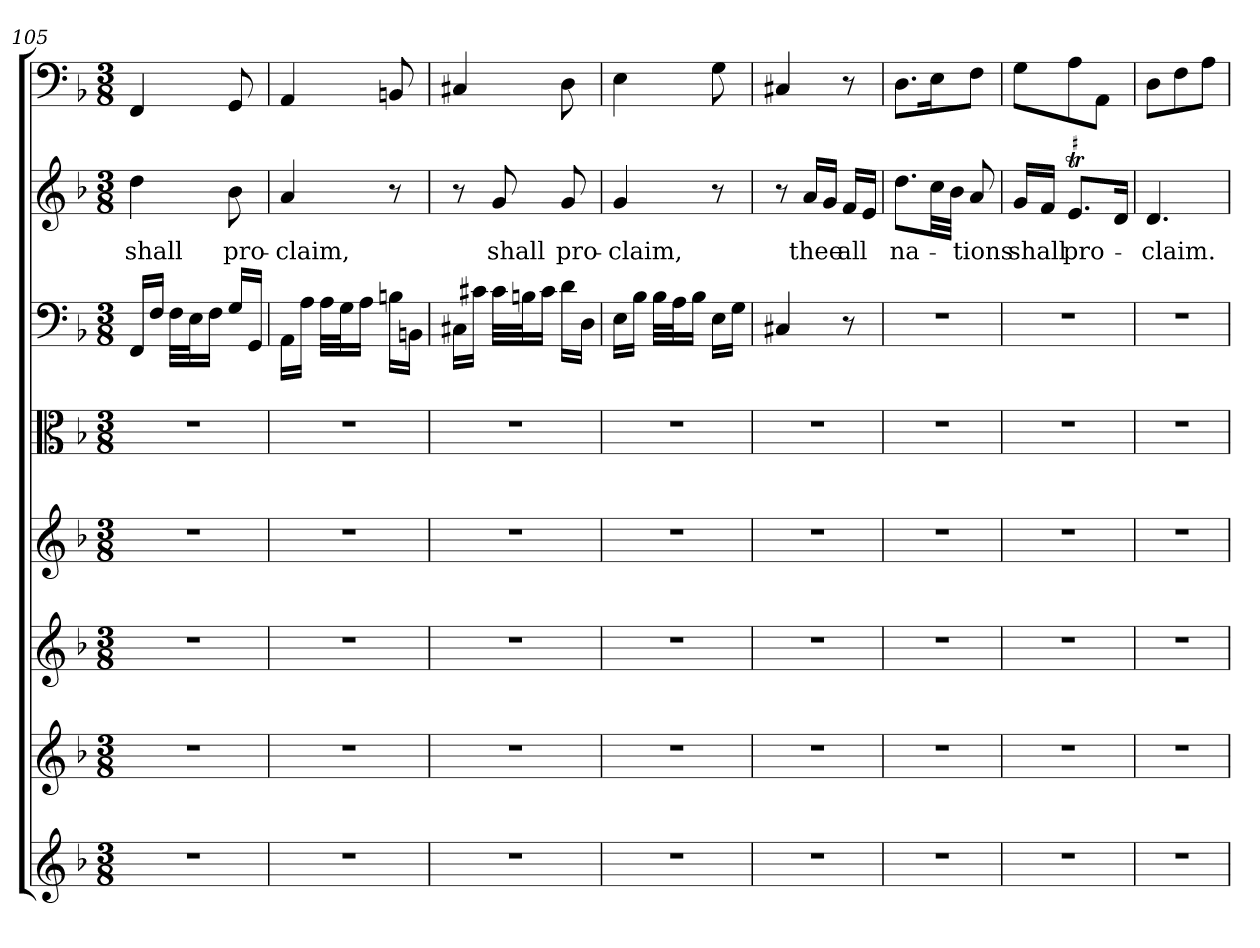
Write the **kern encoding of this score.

**kern	**kern	**kern	**kern	**kern	**kern	**kern	**text	**kern
*part8	*part7	*part6	*part5	*part4	*part3	*part2	*part2	*part1
*staff8	*staff7	*staff6	*staff5	*staff4	*staff3	*staff2	*staff2	*staff1
*clefG2	*clefG2	*clefG2	*clefG2	*clefC3	*clefF4	*clefG2	*	*clefF4
*k[b-]	*k[b-]	*k[b-]	*k[b-]	*k[b-]	*k[b-]	*k[b-]	*	*k[b-]
*d:	*d:	*d:	*d:	*d:	*d:	*d:	*	*d:
*M3/8	*M3/8	*M3/8	*M3/8	*M3/8	*M3/8	*M3/8	*	*M3/8
=105	=105	=105	=105	=105	=105	=105	=105	=105
4.r	4.r	4.r	4.r	4.r	16FF/LL	4dd\	shall	4FF/
.	.	.	.	.	16F/JJ	.	.	.
.	.	.	.	.	32F\LLL	.	.	.
.	.	.	.	.	32E\J	.	.	.
.	.	.	.	.	16F\JJ	.	.	.
.	.	.	.	.	16G/LL	8b-\	pro-	8GG/
.	.	.	.	.	16GG/JJ	.	.	.
=106	=106	=106	=106	=106	=106	=106	=106	=106
4.r	4.r	4.r	4.r	4.r	16AA\LL	4a/	-claim,	4AA/
.	.	.	.	.	16A\JJ	.	.	.
.	.	.	.	.	32A\LLL	.	.	.
.	.	.	.	.	32G\J	.	.	.
.	.	.	.	.	16A\JJ	.	.	.
.	.	.	.	.	16Bn\LL	8r	.	8BBn/
.	.	.	.	.	16BBn\JJ	.	.	.
=107	=107	=107	=107	=107	=107	=107	=107	=107
4.r	4.r	4.r	4.r	4.r	16C#X\LL	8r	.	4C#X/
.	.	.	.	.	16c#X\JJ	.	.	.
.	.	.	.	.	32c#\LLL	8g/	shall	.
.	.	.	.	.	32Bn\J	.	.	.
.	.	.	.	.	16c#\JJ	.	.	.
.	.	.	.	.	16d\LL	8g/	pro-	8D\
.	.	.	.	.	16D\JJ	.	.	.
=108	=108	=108	=108	=108	=108	=108	=108	=108
4.r	4.r	4.r	4.r	4.r	16E\LL	4g/	-claim,	4E\
.	.	.	.	.	16B-\JJ	.	.	.
.	.	.	.	.	32B-\LLL	.	.	.
.	.	.	.	.	32A\J	.	.	.
.	.	.	.	.	16B-\JJ	.	.	.
.	.	.	.	.	16E\LL	8r	.	8G\
.	.	.	.	.	16G\JJ	.	.	.
=109	=109	=109	=109	=109	=109	=109	=109	=109
4.r	4.r	4.r	4.r	4.r	4C#X/	8r	.	4C#X/
.	.	.	.	.	.	16a/LL	thee	.
.	.	.	.	.	.	16g/JJ	.	.
.	.	.	.	.	8r	16f/LL	all	8r
.	.	.	.	.	.	16e/JJ	.	.
=110	=110	=110	=110	=110	=110	=110	=110	=110
4.r	4.r	4.r	4.r	4.r	4.r	8.dd\L	na-	8.D\L
.	.	.	.	.	.	32cc\LL	.	16E\K
.	.	.	.	.	.	32b-\JJJ	.	.
.	.	.	.	.	.	8a/	-tions	8F\J
=111	=111	=111	=111	=111	=111	=111	=111	=111
4.r	4.r	4.r	4.r	4.r	4.r	16g/LL	shall	8G\L
.	.	.	.	.	.	16f/JJ	.	.
!	!	!	!	!	!	!LO:TR:acc=#	!	!
.	.	.	.	.	.	8.eT/L	pro-	8A\
.	.	.	.	.	.	.	.	8AA\J
.	.	.	.	.	.	16d/Jk	.	.
=112	=112	=112	=112	=112	=112	=112	=112	=112
4.r	4.r	4.r	4.r	4.r	4.r	4.d/	-claim.	8D\L
.	.	.	.	.	.	.	.	8F\
.	.	.	.	.	.	.	.	8A\J
=	=	=	=	=	=	=	=	=
*-	*-	*-	*-	*-	*-	*-	*-	*-
